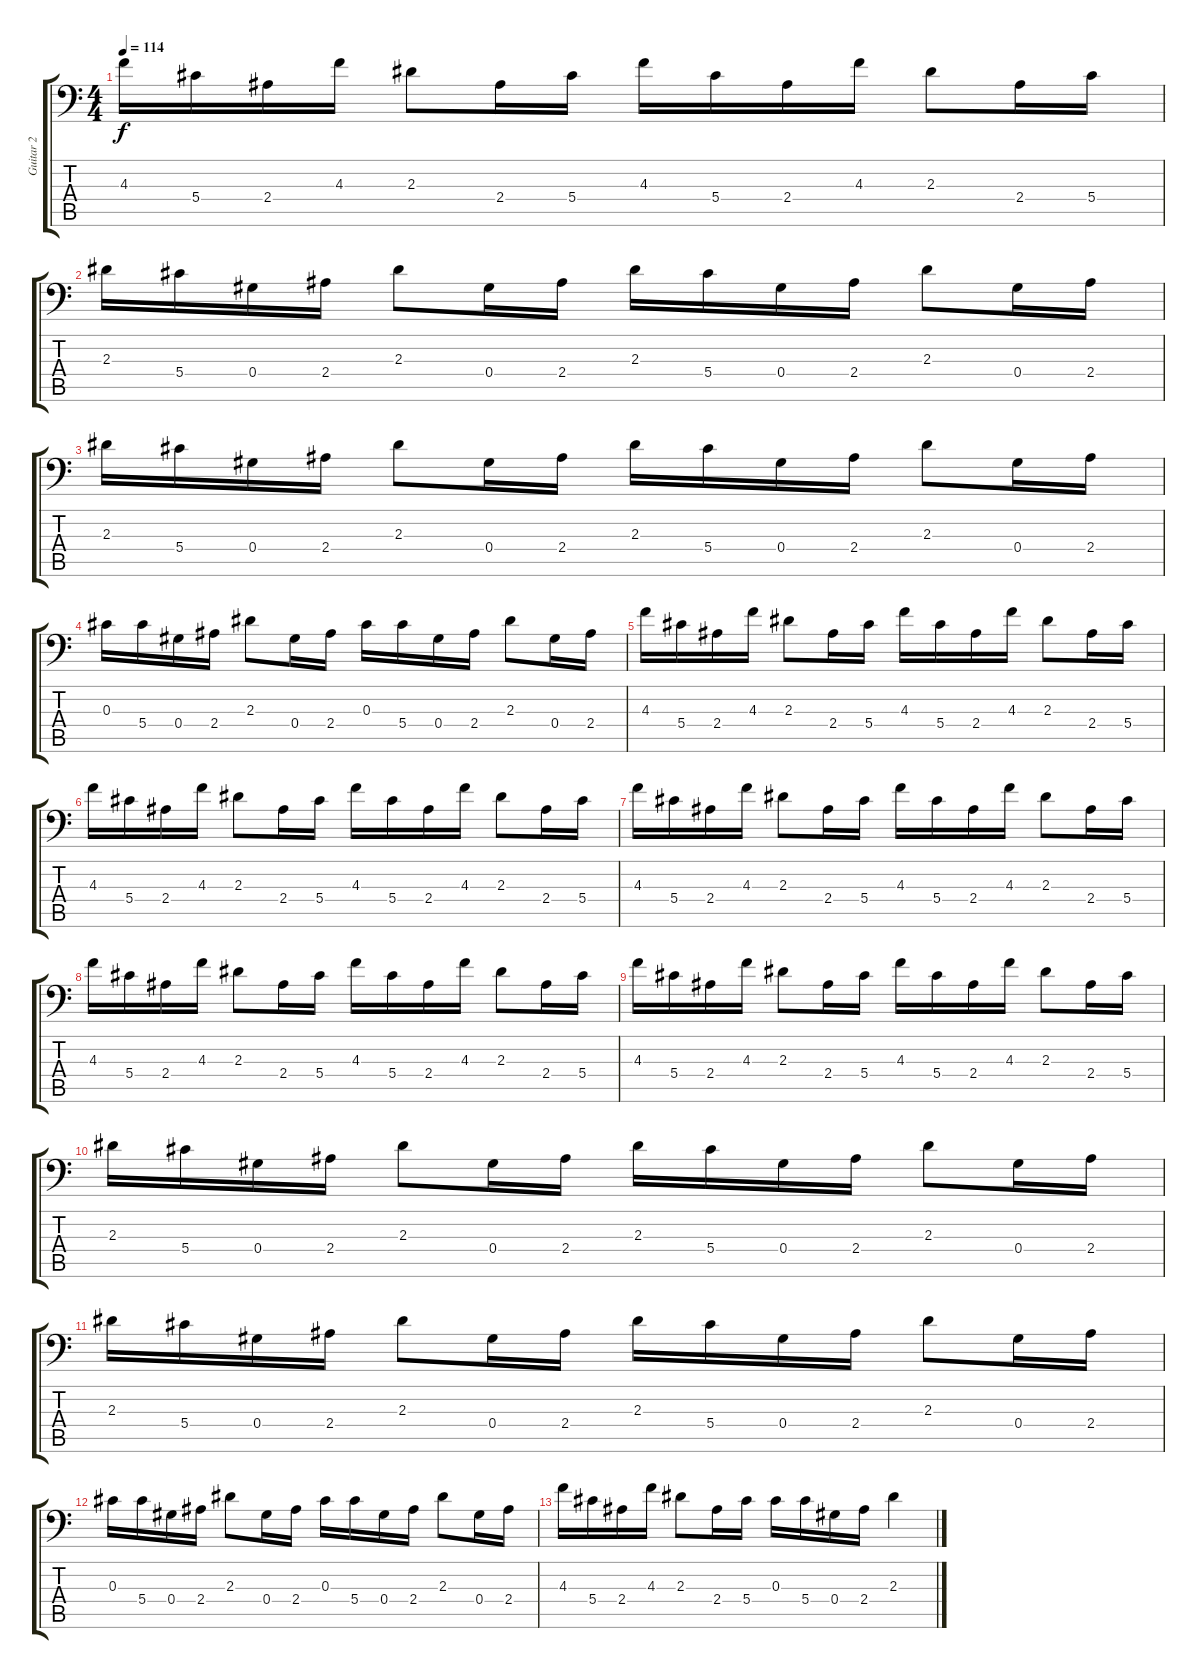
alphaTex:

\track ("Guitar 2" "Guitar 2") {instrument acousticguitarsteel}
\staff {score tabs}
\tuning (Bb3 Gb3 Db3 Ab2 Db2 Ab1) {hide}
\ts (4 4)
\tempo 114
\clef f4
\ks c
4.3.16{dy f} 5.4.16 2.4.16 4.3.16 2.3.8 2.4.16 5.4.16 4.3.16 5.4.16 2.4.16 4.3.16 2.3.8 2.4.16 5.4.16 |
2.3.16 5.4.16 0.4.16 2.4.16 2.3.8 0.4.16 2.4.16 2.3.16 5.4.16 0.4.16 2.4.16 2.3.8 0.4.16 2.4.16 |
2.3.16 5.4.16 0.4.16 2.4.16 2.3.8 0.4.16 2.4.16 2.3.16 5.4.16 0.4.16 2.4.16 2.3.8 0.4.16 2.4.16 |
0.3.16 5.4.16 0.4.16 2.4.16 2.3.8 0.4.16 2.4.16 0.3.16 5.4.16 0.4.16 2.4.16 2.3.8 0.4.16 2.4.16 |
4.3.16 5.4.16 2.4.16 4.3.16 2.3.8 2.4.16 5.4.16 4.3.16 5.4.16 2.4.16 4.3.16 2.3.8 2.4.16 5.4.16 |
4.3.16 5.4.16 2.4.16 4.3.16 2.3.8 2.4.16 5.4.16 4.3.16 5.4.16 2.4.16 4.3.16 2.3.8 2.4.16 5.4.16 |
4.3.16 5.4.16 2.4.16 4.3.16 2.3.8 2.4.16 5.4.16 4.3.16 5.4.16 2.4.16 4.3.16 2.3.8 2.4.16 5.4.16 |
4.3.16 5.4.16 2.4.16 4.3.16 2.3.8 2.4.16 5.4.16 4.3.16 5.4.16 2.4.16 4.3.16 2.3.8 2.4.16 5.4.16 |
4.3.16 5.4.16 2.4.16 4.3.16 2.3.8 2.4.16 5.4.16 4.3.16 5.4.16 2.4.16 4.3.16 2.3.8 2.4.16 5.4.16 |
2.3.16 5.4.16 0.4.16 2.4.16 2.3.8 0.4.16 2.4.16 2.3.16 5.4.16 0.4.16 2.4.16 2.3.8 0.4.16 2.4.16 |
2.3.16 5.4.16 0.4.16 2.4.16 2.3.8 0.4.16 2.4.16 2.3.16 5.4.16 0.4.16 2.4.16 2.3.8 0.4.16 2.4.16 |
0.3.16 5.4.16 0.4.16 2.4.16 2.3.8 0.4.16 2.4.16 0.3.16 5.4.16 0.4.16 2.4.16 2.3.8 0.4.16 2.4.16 |
4.3.16 5.4.16 2.4.16 4.3.16 2.3.8 2.4.16 5.4.16 0.3.16 5.4.16 0.4.16 2.4.16 2.3.4
